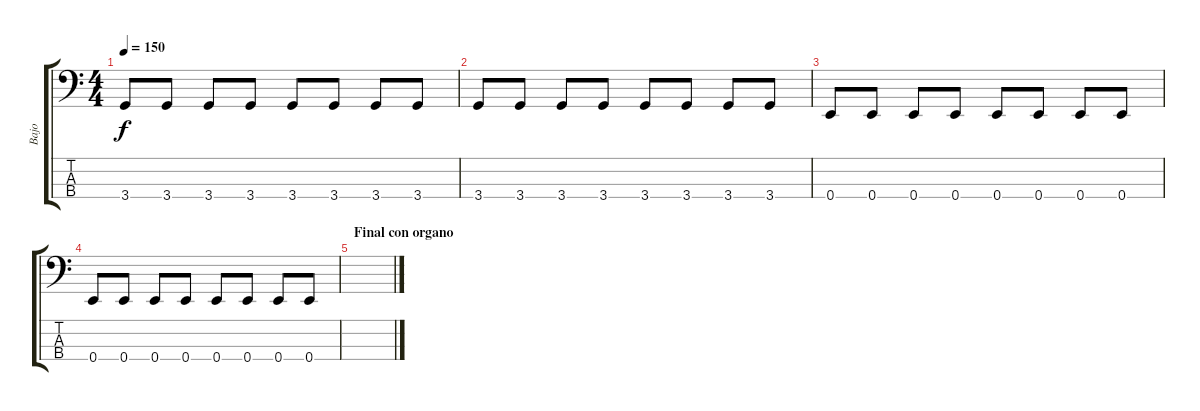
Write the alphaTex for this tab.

\track ("Bajo" "Bajo") {instrument electricbassfinger}
\staff {score tabs}
\tuning (G2 D2 A1 E1) {hide}
\ts (4 4)
\tempo 150
\clef f4
\ks c
3.4.8{dy f} 3.4.8 3.4.8 3.4.8 3.4.8 3.4.8 3.4.8 3.4.8 |
3.4.8 3.4.8 3.4.8 3.4.8 3.4.8 3.4.8 3.4.8 3.4.8 |
0.4.8 0.4.8 0.4.8 0.4.8 0.4.8 0.4.8 0.4.8 0.4.8 |
0.4.8 0.4.8 0.4.8 0.4.8 0.4.8 0.4.8 0.4.8 0.4.8 |
\section ("" "Final con organo")
